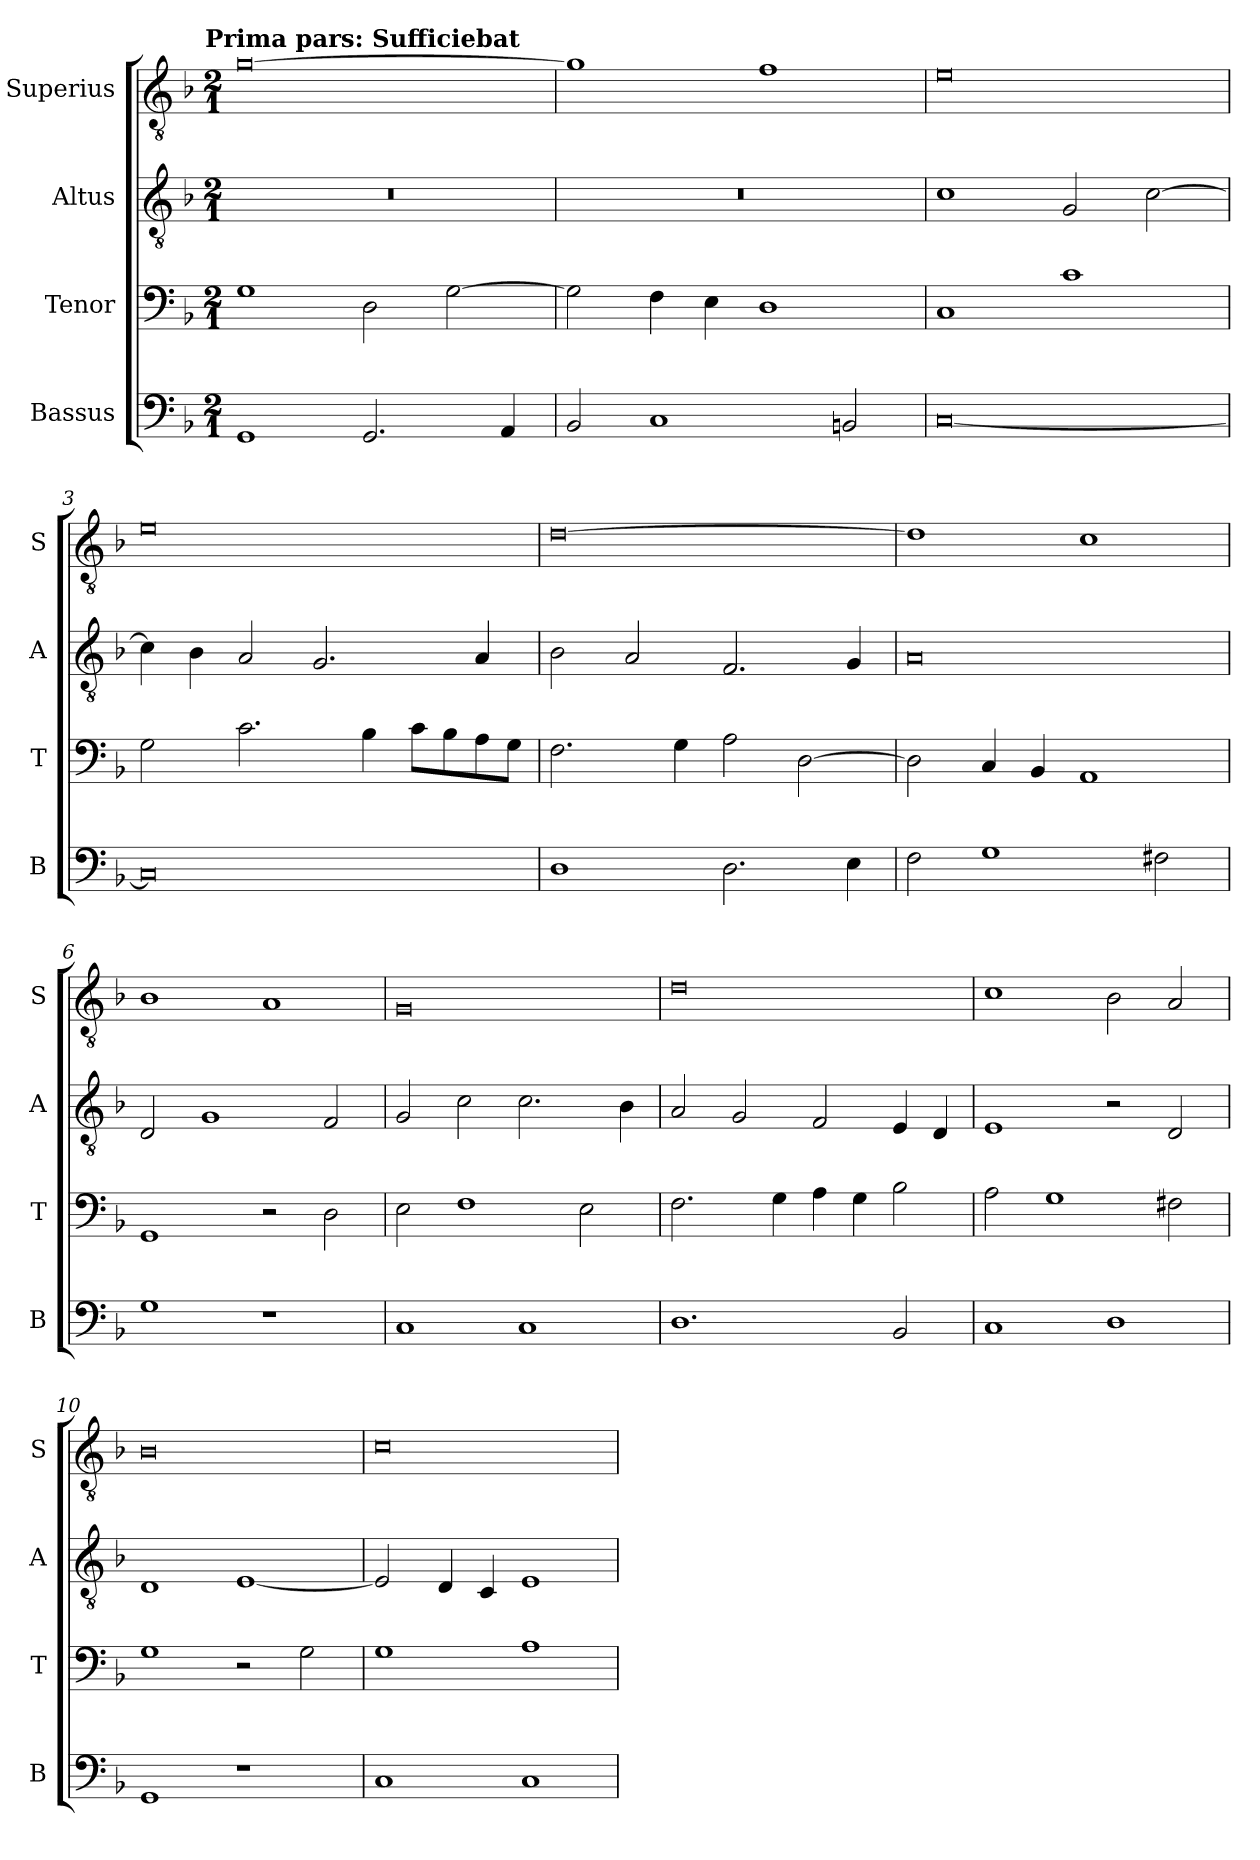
**kern	**kern	**kern	**kern
*part4	*part3	*part2	*part1
*staff4	*staff3	*staff2	*staff1
*I"Bassus	*I"Tenor	*I"Altus	*I"Superius
*I'B	*I'T	*I'A	*I'S
*clefF4	*clefF4	*clefGv2	*clefGv2
*k[b-]	*k[b-]	*k[b-]	*k[b-]
*F:	*F:	*F:	*F:
!!LO:TX:omd:t=Prima pars&colon; Sufficiebat
*M2/1	*M2/1	*M2/1	*M2/1
=	=	=	=
1GG	1G	0r	[0g
2.GG	2D	.	.
.	[2G	.	.
4AA	.	.	.
=1	=1	=1	=1
2BB-	2G]	0r	1g]
1C	4F	.	.
.	4E	.	.
.	1D	.	1f
2BBn	.	.	.
=2	=2	=2	=2
[0C	1C	1c	0e
.	1c	2G	.
.	.	[2c	.
=3	=3	=3	=3
0C]	2G	4c]	0e
.	.	4B-	.
.	2.c	2A	.
.	.	2.G	.
.	4B-	.	.
.	8cL	.	.
.	8B-	.	.
.	8A	4A	.
.	8GJ	.	.
=4	=4	=4	=4
1D	2.F	2B-	[0d
.	.	2A	.
.	4G	.	.
2.D	2A	2.F	.
.	[2D	.	.
4E	.	4G	.
=5	=5	=5	=5
2F	2D]	0A	1d]
1G	4C	.	.
.	4BB-	.	.
.	1AA	.	1c
2F#X	.	.	.
=6	=6	=6	=6
1G	1GG	2D	1B-
.	.	1G	.
1r	2r	.	1A
.	2D	2F	.
=7	=7	=7	=7
1C	2E	2G	0G
.	1F	2c	.
1C	.	2.c	.
.	2E	.	.
.	.	4B-	.
=8	=8	=8	=8
1.D	2.F	2A	0d
.	.	2G	.
.	4G	.	.
.	4A	2F	.
.	4G	.	.
2BB-	2B-	4E	.
.	.	4D	.
=9	=9	=9	=9
1C	2A	1E	1c
.	1G	.	.
1D	.	2r	2B-
.	2F#X	2D	2A
=10	=10	=10	=10
1GG	1G	1D	0B-
1r	2r	[1E	.
.	2G	.	.
=11	=11	=11	=11
1C	1G	2E]	0c
.	.	4D	.
.	.	4C	.
1C	1A	1E	.
=	=	=	=
*-	*-	*-	*-
